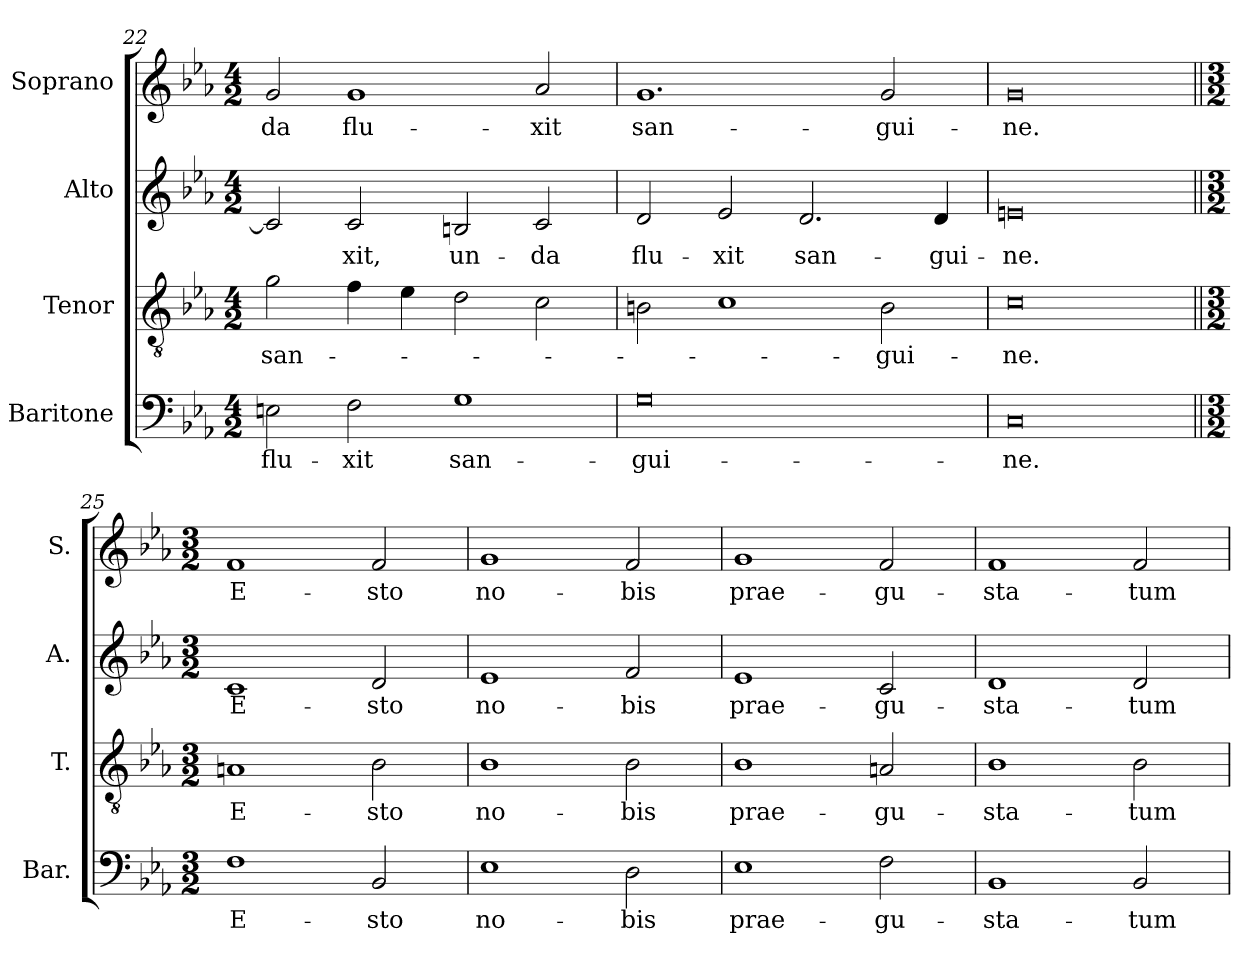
**kern	**text	**kern	**text	**kern	**text	**kern	**text
*part4	*part4	*part3	*part3	*part2	*part2	*part1	*part1
*staff4	*staff4	*staff3	*staff3	*staff2	*staff2	*staff1	*staff1
*I"Baritone	*	*I"Tenor	*	*I"Alto	*	*I"Soprano	*
*I'Bar.	*	*I'T.	*	*I'A.	*	*I'S.	*
!!LO:PB:g=z
*clefF4	*	*clefGv2	*	*clefG2	*	*clefG2	*
*	*	*ITrd7c12	*	*	*	*	*
*k[b-e-a-]	*	*k[b-e-a-]	*	*k[b-e-a-]	*	*k[b-e-a-]	*
*E-:	*	*E-:	*	*E-:	*	*E-:	*
*M4/2	*	*M4/2	*	*M4/2	*	*M4/2	*
=22	=22	=22	=22	=22	=22	=22	=22
!	!LO:LY:b:color=#000000	!	!	!	!	!	!
!	!	!	!LO:LY:b:color=#000000	!	!	!	!
!	!	!	!	!	!	!	!LO:LY:b:color=#000000
2Eni\	flu-	2Gi\	san-	2ci/]	.	2gi/	-da
!	!LO:LY:b:color=#000000	!	!	!	!	!	!
!	!	!	!	!	!LO:LY:b:color=#000000	!	!
!	!	!	!	!	!	!	!LO:LY:b:color=#000000
2Fi\	-xit	4Fi\	.	2ci/	-xit,	1gi	flu-
.	.	4E-i\	.	.	.	.	.
!	!LO:LY:b:color=#000000	!	!	!	!	!	!
!	!	!	!	!	!LO:LY:b:color=#000000	!	!
1Gi	san-	2Di\	.	2Bni/	un-	.	.
!	!	!	!	!	!LO:LY:b:color=#000000	!	!
!	!	!	!	!	!	!	!LO:LY:b:color=#000000
.	.	2Ci\	.	2ci/	-da	2a-i/	-xit
=23	=23	=23	=23	=23	=23	=23	=23
!	!LO:LY:b:color=#000000	!	!	!	!	!	!
!	!	!	!	!	!LO:LY:b:color=#000000	!	!
!	!	!	!	!	!	!	!LO:LY:b:color=#000000
0Gi	-gui-	2BBni\	.	2di/	flu-	1.gi	san-
!	!	!	!	!	!LO:LY:b:color=#000000	!	!
.	.	1Ci	.	2e-i/	-xit	.	.
!	!	!	!	!	!LO:LY:b:color=#000000	!	!
.	.	.	.	2.di/	san-	.	.
!	!	!	!LO:LY:b:color=#000000	!	!	!	!
!	!	!	!	!	!	!	!LO:LY:b:color=#000000
.	.	2BBi\	-gui-	.	.	2gi/	-gui-
!	!	!	!	!	!LO:LY:b:color=#000000	!	!
.	.	.	.	4di/	-gui-	.	.
=24	=24	=24	=24	=24	=24	=24	=24
!	!LO:LY:b:color=#000000	!	!	!	!	!	!
!	!	!	!LO:LY:b:color=#000000	!	!	!	!
!	!	!	!	!	!LO:LY:b:color=#000000	!	!
!	!	!	!	!	!	!	!LO:LY:b:color=#000000
0Ci	-ne.	0Ci	-ne.	0eni	-ne.	0gi	-ne.
=25||	=25||	=25||	=25||	=25||	=25||	=25||	=25||
*M3/2	*	*M3/2	*	*M3/2	*	*M3/2	*
!	!LO:LY:b:color=#000000	!	!	!	!	!	!
!	!	!	!LO:LY:b:color=#000000	!	!	!	!
!	!	!	!	!	!LO:LY:b:color=#000000	!	!
!	!	!	!	!	!	!	!LO:LY:b:color=#000000
1Fi	E-	1AAni	E-	1ci	E-	1fi	E-
!	!LO:LY:b:color=#000000	!	!	!	!	!	!
!	!	!	!LO:LY:b:color=#000000	!	!	!	!
!	!	!	!	!	!LO:LY:b:color=#000000	!	!
!	!	!	!	!	!	!	!LO:LY:b:color=#000000
2BB-i/	-sto	2BB-i\	-sto	2di/	-sto	2fi/	-sto
=26	=26	=26	=26	=26	=26	=26	=26
!	!LO:LY:b:color=#000000	!	!	!	!	!	!
!	!	!	!LO:LY:b:color=#000000	!	!	!	!
!	!	!	!	!	!LO:LY:b:color=#000000	!	!
!	!	!	!	!	!	!	!LO:LY:b:color=#000000
1E-i	no-	1BB-i	no-	1e-i	no-	1gi	no-
!	!LO:LY:b:color=#000000	!	!	!	!	!	!
!	!	!	!LO:LY:b:color=#000000	!	!	!	!
!	!	!	!	!	!LO:LY:b:color=#000000	!	!
!	!	!	!	!	!	!	!LO:LY:b:color=#000000
2Di\	-bis	2BB-i\	-bis	2fi/	-bis	2fi/	-bis
=27	=27	=27	=27	=27	=27	=27	=27
!	!LO:LY:b:color=#000000	!	!	!	!	!	!
!	!	!	!LO:LY:b:color=#000000	!	!	!	!
!	!	!	!	!	!LO:LY:b:color=#000000	!	!
!	!	!	!	!	!	!	!LO:LY:b:color=#000000
1E-i	prae-	1BB-i	prae-	1e-i	prae-	1gi	prae-
!	!LO:LY:b:color=#000000	!	!	!	!	!	!
!	!	!	!LO:LY:b:color=#000000	!	!	!	!
!	!	!	!	!	!LO:LY:b:color=#000000	!	!
!	!	!	!	!	!	!	!LO:LY:b:color=#000000
2Fi\	-gu-	2AAni/	-gu-	2ci/	-gu-	2fi/	-gu-
=28	=28	=28	=28	=28	=28	=28	=28
!	!LO:LY:b:color=#000000	!	!	!	!	!	!
!	!	!	!LO:LY:b:color=#000000	!	!	!	!
!	!	!	!	!	!LO:LY:b:color=#000000	!	!
!	!	!	!	!	!	!	!LO:LY:b:color=#000000
1BB-i	-sta-	1BB-i	-sta-	1di	-sta-	1fi	-sta-
!	!LO:LY:b:color=#000000	!	!	!	!	!	!
!	!	!	!LO:LY:b:color=#000000	!	!	!	!
!	!	!	!	!	!LO:LY:b:color=#000000	!	!
!	!	!	!	!	!	!	!LO:LY:b:color=#000000
2BB-i/	-tum	2BB-i\	-tum	2di/	-tum	2fi/	-tum
=	=	=	=	=	=	=	=
*-	*-	*-	*-	*-	*-	*-	*-
